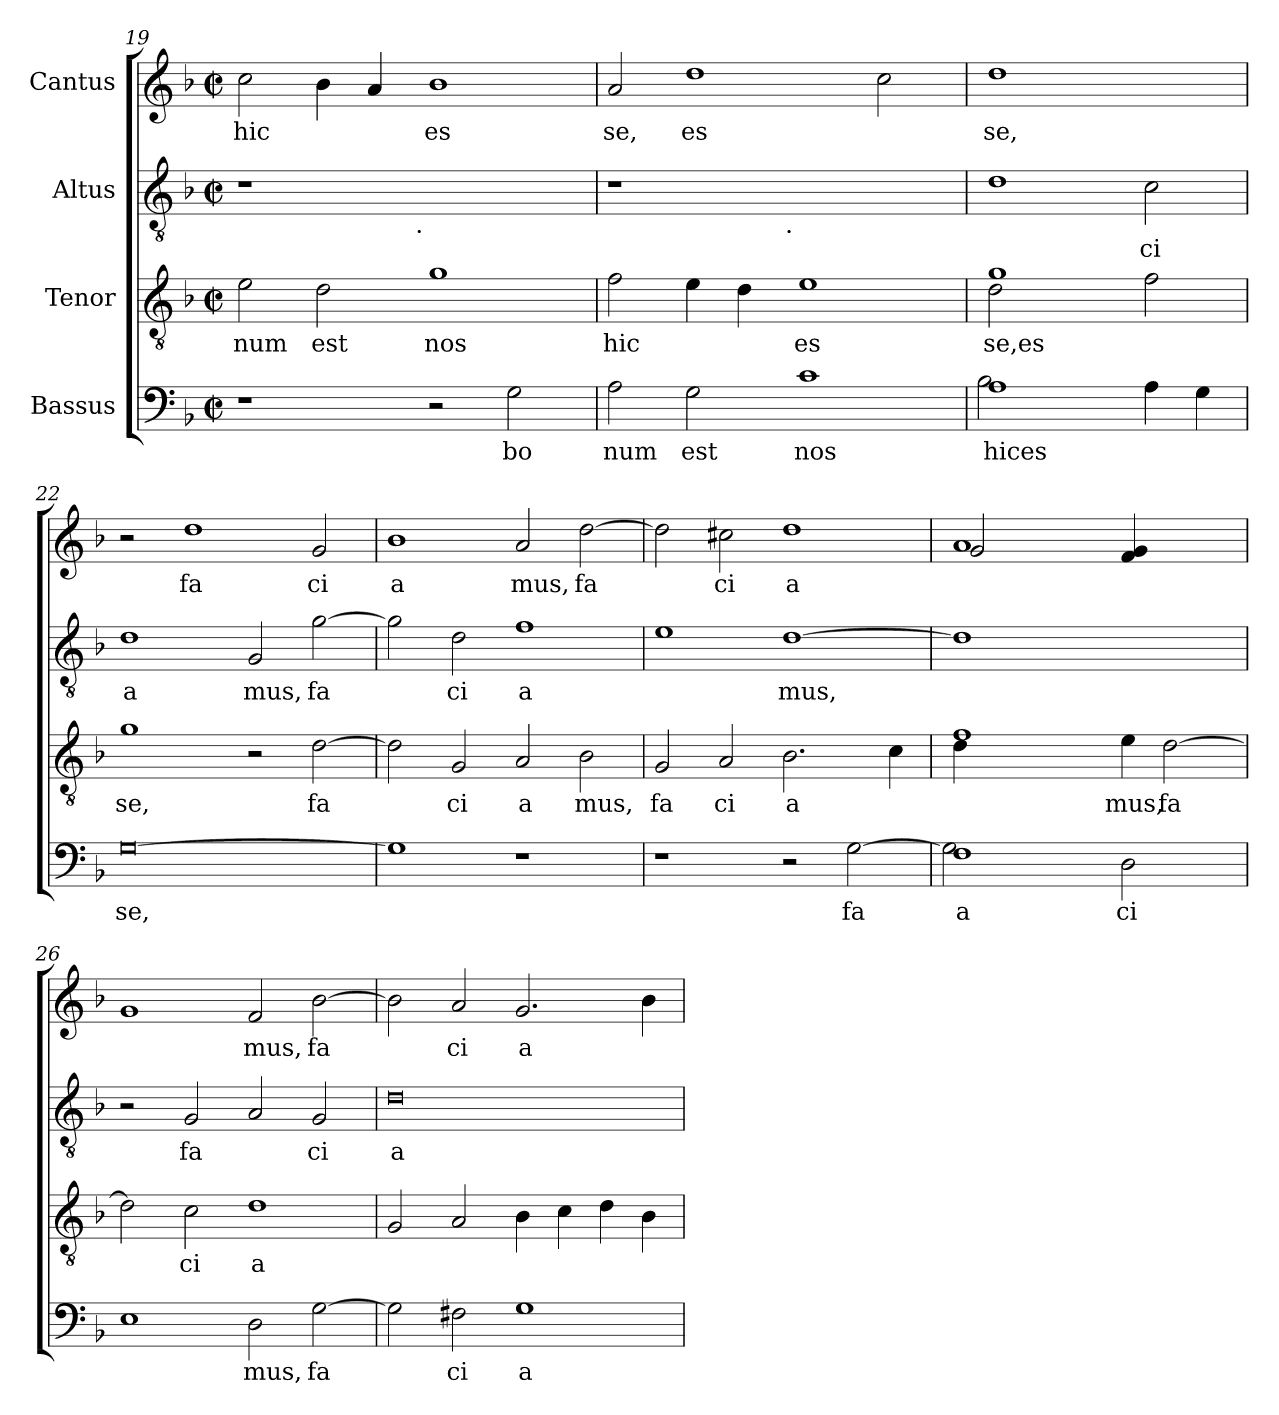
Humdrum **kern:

**kern	**text	**kern	**text	**kern	**text	**kern	**text
*part4	*part4	*part3	*part3	*part2	*part2	*part1	*part1
*staff4	*staff4	*staff3	*staff3	*staff2	*staff2	*staff1	*staff1
*I"Bassus	*	*I"Tenor	*	*I"Altus	*	*I"Cantus	*
*clefF4	*	*clefGv2	*	*clefGv2	*	*clefG2	*
*k[b-]	*	*k[b-]	*	*k[b-]	*	*k[b-]	*
*F:	*	*F:	*	*F:	*	*F:	*
*M2/2	*	*M2/2	*	*M2/2	*	*M2/2	*
*met(c|)	*	*met(c|)	*	*met(c|)	*	*met(c|)	*
=19	=19	=19	=19	=19	=19	=19	=19
!	!	!	!LO:LY:b	!	!	!	!LO:LY:b
*	*	*	*	*^	*	*	*
1r	.	2e\	num	1r	2ryy	.	2cc\	hic
!	!	!	!LO:LY:b	!	!	!	!	!LO:LY:b
.	.	2d\	est	.	4...ryy	.	4b-\	.
!	!	!	!	!	!	!	!	!LO:LY:b
.	.	.	.	.	.	.	4a/	.
!	!	!	!	!	!LO:TX:b:t=.	!	!	!
.	.	.	.	.	1ryy	.	.	.
!	!	!	!LO:LY:b	!	!	!	!	!LO:LY:b
2r	.	1g	nos	1ryy	.	.	1b-	es
!	!LO:LY:b:cj	!	!	!	!	!	!	!
2G\	bo	.	.	.	.	.	.	.
.	.	.	.	.	32ryy	.	.	.
=20	=20	=20	=20	=20	=20	=20	=20	=20
!	!LO:LY:b:cj	!	!LO:LY:b	!	!	!	!	!LO:LY:b
2A\	num	2f\	hic	1r	2ryy	.	2a/	se,
!	!LO:LY:b:cj	!	!LO:LY:b	!	!	!	!	!LO:LY:b
2G\	est	4e\	.	.	4...ryy	.	1dd	es
!	!	!	!LO:LY:b	!	!	!	!	!
.	.	4d\	.	.	.	.	.	.
!	!	!	!	!	!LO:TX:b:t=.	!	!	!
.	.	.	.	.	1ryy	.	.	.
!	!LO:LY:b:cj	!	!LO:LY:b	!	!	!	!	!
1c	nos	1e	es	1ryy	.	.	.	.
!	!	!	!	!	!	!	!	!LO:LY:b
.	.	.	.	.	.	.	2cc\	.
.	.	.	.	.	32ryy	.	.	.
=21	=21	=21	=21	=21	=21	=21	=21	=21
*^	*	*	*	*	*	*	*	*
!	!	!LO:LY:b:cj	!	!LO:LY:b	!	!	!	!	!LO:LY:b
*	*	*	*^	*	*v	*v	*	*	*
1A	2B-\	hices	1g	2d\	se,es	1d	.	1dd	se,
.	1ryy	.	.	1ryy	.	.	.	.	.
!	!	!LO:LY:b:cj	!	!	!LO:LY:b	!	!LO:LY:b:cj	!	!
4A\	.	.	2f\	.	.	2c\	ci	2ryy	.
!	!	!LO:LY:b:cj	!	!	!	!	!	!	!
4G\	.	.	.	.	.	.	.	.	.
*v	*v	*	*	*	*	*	*	*	*
*	*	*v	*v	*	*	*	*	*
=22	=22	=22	=22	=22	=22	=22	=22
!	!LO:LY:b:cj	!	!LO:LY:b	!	!LO:LY:b:cj	!	!
[>0G	se,	1g	se,	1d	a	2r	.
!	!	!	!	!	!	!	!LO:LY:b
.	.	.	.	.	.	1dd	fa
!	!	!	!	!	!LO:LY:b:cj	!	!
.	.	2r	.	2G/	mus,	.	.
!	!	!	!LO:LY:b	!	!LO:LY:b:cj	!	!LO:LY:b
.	.	[>2d\	fa	[>2g\	fa	2g/	ci
=23	=23	=23	=23	=23	=23	=23	=23
!	!LO:LY:b:cj	!	!LO:LY:b	!	!LO:LY:b:cj	!	!LO:LY:b
1G]	.	2d\]	.	2g\]	.	1b-	a
!	!	!	!LO:LY:b	!	!LO:LY:b:cj	!	!
.	.	2G/	ci	2d\	ci	.	.
!	!	!	!LO:LY:b	!	!LO:LY:b:cj	!	!LO:LY:b
1r	.	2A/	a	1f	a	2a/	mus,
!	!	!	!LO:LY:b	!	!	!	!LO:LY:b
.	.	2B-\	mus,	.	.	[<2dd\	fa
!!LO:LB:g=z
=24	=24	=24	=24	=24	=24	=24	=24
!	!	!	!LO:LY:b	!	!LO:LY:b:cj	!	!LO:LY:b
1r	.	2G/	fa	1e	.	2dd\]	.
!	!	!	!LO:LY:b	!	!	!	!LO:LY:b
.	.	2A/	ci	.	.	2cc#\	ci
!	!	!	!LO:LY:b	!	!LO:LY:b:cj	!	!LO:LY:b
2r	.	2.B-\	a	[>1d	mus,	1dd	a
!	!LO:LY:b:cj	!	!	!	!	!	!
[>2G\	fa	.	.	.	.	.	.
!	!	!	!LO:LY:b	!	!	!	!
.	.	4c\	.	.	.	.	.
=25	=25	=25	=25	=25	=25	=25	=25
*^	*	*	*	*	*	*	*
!	!	!LO:LY:b:cj	!	!LO:LY:b	!	!LO:LY:b:cj	!	!LO:LY:b
*	*	*	*^	*	*	*	*^	*
1F	2G\]	a	1f	4d\	.	1d]	.	1a	2g/	.
.	.	.	.	1.ryy	.	.	.	.	.	.
.	4ryy	.	.	.	.	.	.	.	2ryy	.
.	1ryy	.	.	.	.	.	.	.	.	.
!	!	!LO:LY:b:cj	!	!	!LO:LY:b	!	!	!	!	!LO:LY:b
2D\	.	ci	4e\	.	mus,	2.ryy	.	4g/ 4f/	2.ryy	.
!	!	!	!	!	!LO:LY:b	!	!	!	!	!
.	.	.	[>2d\	.	fa	.	.	2ryy	.	.
4ryy	.	.	.	.	.	.	.	.	.	.
*v	*v	*	*	*	*	*	*	*v	*v	*
*	*	*v	*v	*	*	*	*	*
=26	=26	=26	=26	=26	=26	=26	=26
!	!LO:LY:b:cj	!	!LO:LY:b	!	!	!	!LO:LY:b
1E	.	2d\]	.	2r	.	1g	.
!	!	!	!LO:LY:b	!	!LO:LY:b:cj	!	!
.	.	2c\	ci	2G/	fa	.	.
!	!LO:LY:b:cj	!	!LO:LY:b	!	!LO:LY:b:cj	!	!LO:LY:b
2D\	mus,	1d	a	2A/	.	2f/	mus,
!	!LO:LY:b:cj	!	!	!	!LO:LY:b:cj	!	!LO:LY:b
[>2G\	fa	.	.	2G/	ci	[>2b-\	fa
=27	=27	=27	=27	=27	=27	=27	=27
!	!LO:LY:b:cj	!	!LO:LY:b	!	!LO:LY:b:cj	!	!LO:LY:b
2G\]	.	2G/	.	0d	a	2b-\]	.
!	!LO:LY:b:cj	!	!LO:LY:b	!	!	!	!LO:LY:b
2F#\	ci	2A/	.	.	.	2a/	ci
!	!LO:LY:b:cj	!	!LO:LY:b	!	!	!	!LO:LY:b
1G	a	4B-\	.	.	.	2.g/	a
!	!	!	!LO:LY:b	!	!	!	!
.	.	4c\	.	.	.	.	.
!	!	!	!LO:LY:b	!	!	!	!
.	.	4d\	.	.	.	.	.
!	!	!	!LO:LY:b	!	!	!	!LO:LY:b
.	.	4B-\	.	.	.	4b-\	.
=	=	=	=	=	=	=	=
*-	*-	*-	*-	*-	*-	*-	*-
